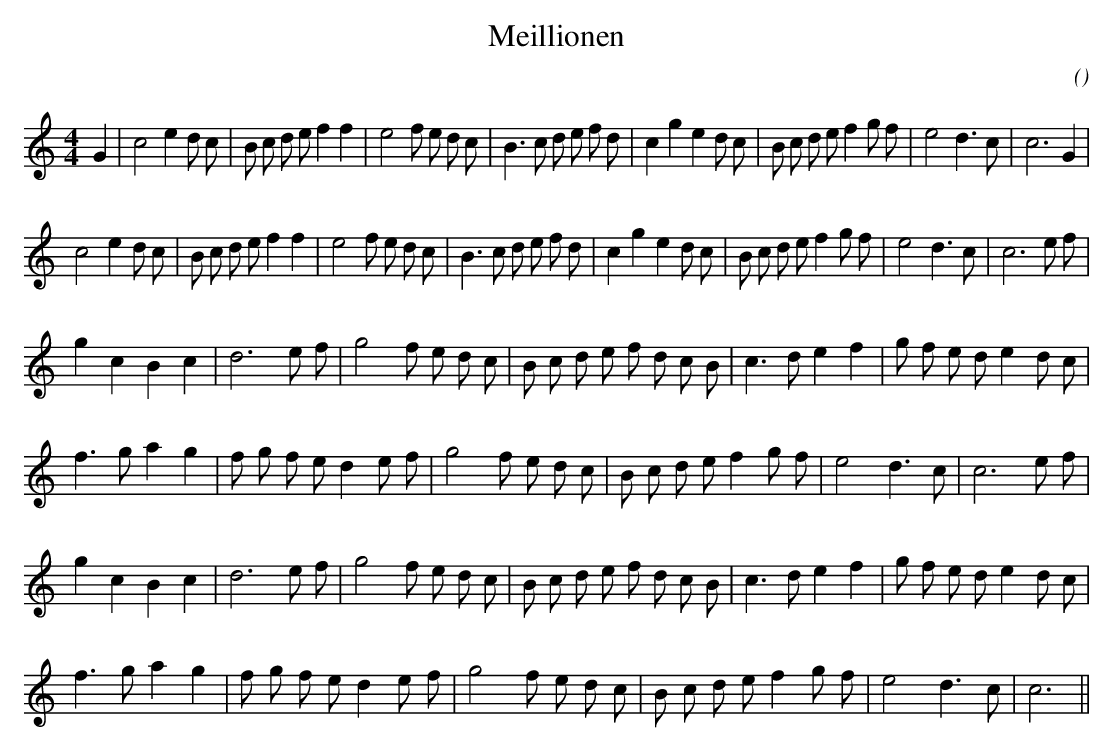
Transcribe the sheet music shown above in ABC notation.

X:1
T: Meillionen
C:
O:
M:4/4
K:C
K:C
M:4/4
L:1/16
G4 |c8 e4 d2 c2 |B2 c2 d2 e2 f4 f4 |e8 f2 e2 d2 c2 |B6 c2 d2 e2 f2 d2 |c4 g4 e4 d2 c2 |B2 c2 d2 e2 f4 g2 f2 |e8 d6 c2 |c12 G4 |
c8 e4 d2 c2 |B2 c2 d2 e2 f4 f4 |e8 f2 e2 d2 c2 |B6 c2 d2 e2 f2 d2 |c4 g4 e4 d2 c2 |B2 c2 d2 e2 f4 g2 f2 |e8 d6 c2 |c12 e2 f2 |
g4 c4 B4 c4 |d12 e2 f2 |g8 f2 e2 d2 c2 |B2 c2 d2 e2 f2 d2 c2 B2 |c6 d2 e4 f4 |g2 f2 e2 d2 e4 d2 c2 |
f6 g2 a4 g4 |f2 g2 f2 e2 d4 e2 f2 |g8 f2 e2 d2 c2 |B2 c2 d2 e2 f4 g2 f2 |e8 d6 c2 |c12 e2 f2 |
g4 c4 B4 c4 |d12 e2 f2 |g8 f2 e2 d2 c2 |B2 c2 d2 e2 f2 d2 c2 B2 |c6 d2 e4 f4 |g2 f2 e2 d2 e4 d2 c2 |
f6 g2 a4 g4 |f2 g2 f2 e2 d4 e2 f2 |g8 f2 e2 d2 c2 |B2 c2 d2 e2 f4 g2 f2 |e8 d6 c2 |c12 ||
